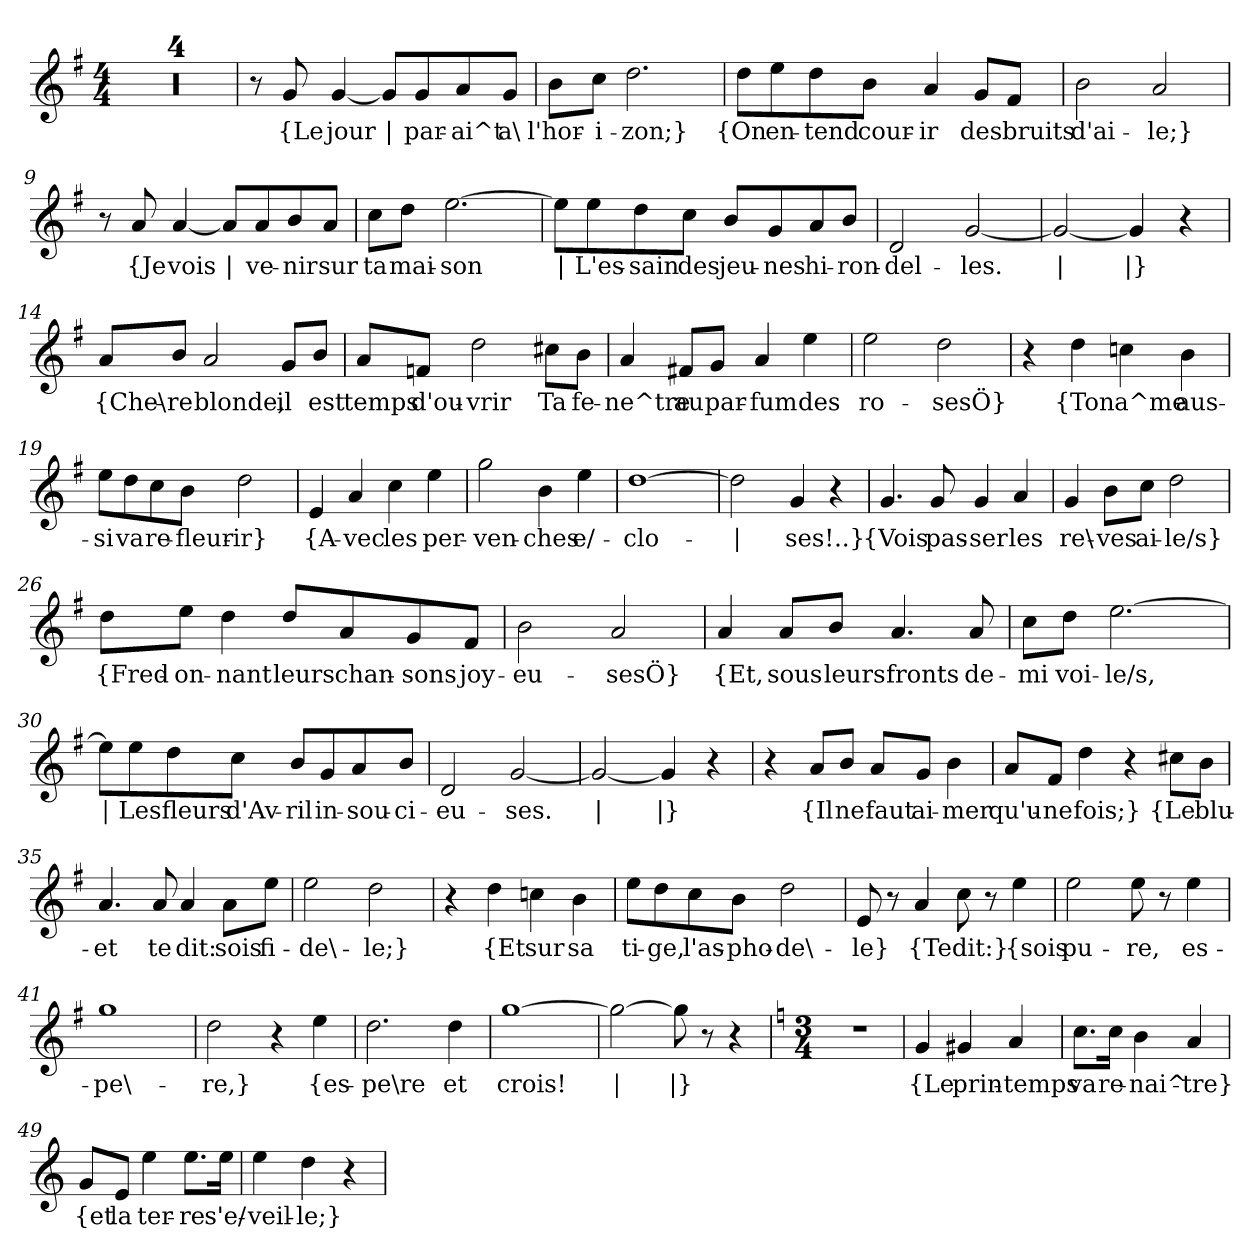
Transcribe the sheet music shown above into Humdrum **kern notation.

**kern	**text
*part1	*part1
*staff1	*staff1
*clefG2	*
*k[f#]	*
*M4/4	*
=1	=1
1r	.
=2	=2
1r	.
=3	=3
1r	.
=4	=4
1r	.
=5	=5
8r	.
!	!LO:LY:b
8g/	{Le
!	!LO:LY:b
[4g/	jour
!	!LO:LY:b
8g/L]	|
!	!LO:LY:b
8g/	par-
!	!LO:LY:b
8a/	-ai^t
!	!LO:LY:b
8g/J	a\
=6	=6
!	!LO:LY:b
8b\L	l'hor-
!	!LO:LY:b
8cc\J	-i-
!	!LO:LY:b
2.dd\	-zon;}
=7	=7
!	!LO:LY:b
8dd\L	{On
!	!LO:LY:b
8ee\	en-
!	!LO:LY:b
8dd\	-tend
!	!LO:LY:b
8b\J	cour-
!	!LO:LY:b
4a/	-ir
!	!LO:LY:b
8g/L	des
!	!LO:LY:b
8f#/J	bruits
!!LO:LB:g=z
=8	=8
!	!LO:LY:b
2b\	d'ai-
!	!LO:LY:b
2a/	-le;}
=9	=9
8r	.
!	!LO:LY:b
8a/	{Je
!	!LO:LY:b
[4a/	vois
!	!LO:LY:b
8a/L]	|
!	!LO:LY:b
8a/	ve-
!	!LO:LY:b
8b/	-nir
!	!LO:LY:b
8a/J	sur
=10	=10
!	!LO:LY:b
8cc\L	ta
!	!LO:LY:b
8dd\J	mai-
!	!LO:LY:b
[2.ee\	-son
=11	=11
!	!LO:LY:b
8ee\L]	|
!	!LO:LY:b
8ee\	L'es-
!	!LO:LY:b
8dd\	-sain
!	!LO:LY:b
8cc\J	des
!	!LO:LY:b
8b/L	jeu-
!	!LO:LY:b
8g/	-nes
!	!LO:LY:b
8a/	hi-
!	!LO:LY:b
8b/J	-ron-
=12	=12
!	!LO:LY:b
2d/	-del-
!	!LO:LY:b
[2g/	-les.
=13	=13
!	!LO:LY:b
2g/_	|
!	!LO:LY:b
4g/]	|}
4r	.
!!LO:LB:g=z
=14	=14
!	!LO:LY:b
8a/L	{Che\-
!	!LO:LY:b
8b/J	-re
!	!LO:LY:b
2a/	blonde,
!	!LO:LY:b
8g/L	il
!	!LO:LY:b
8b/J	est
=15	=15
!	!LO:LY:b
8a/L	temps
!	!LO:LY:b
8fn/J	d'ou-
!	!LO:LY:b
2dd\	-vrir
!	!LO:LY:b
8cc#X\L	Ta
!	!LO:LY:b
8b\J	fe-
=16	=16
!	!LO:LY:b
4a/	-ne^tre
!	!LO:LY:b
8f#X/L	au
!	!LO:LY:b
8g/J	par-
!	!LO:LY:b
4a/	-fum
!	!LO:LY:b
4ee\	des
=17	=17
!	!LO:LY:b
2ee\	ro-
!	!LO:LY:b
2dd\	-sesÖ}
!!LO:LB:g=z
=18	=18
4r	.
!	!LO:LY:b
4dd\	{Ton
!	!LO:LY:b
4ccn\	a^me
!	!LO:LY:b
4b\	aus-
=19	=19
!	!LO:LY:b
8ee\L	-si
!	!LO:LY:b
8dd\	va
!	!LO:LY:b
8cc\	re-
!	!LO:LY:b
8b\J	-fleur-
!	!LO:LY:b
2dd\	-ir}
=20	=20
!	!LO:LY:b
4e/	{A-
!	!LO:LY:b
4a/	-vec
!	!LO:LY:b
4cc\	les
!	!LO:LY:b
4ee\	per-
=21	=21
!	!LO:LY:b
2gg\	-ven-
!	!LO:LY:b
4b\	-ches
!	!LO:LY:b
4ee\	e/-
=22	=22
!	!LO:LY:b
[1dd	-clo-
=23	=23
!	!LO:LY:b
2dd\]	|
!	!LO:LY:b
4g/	-ses!..}
4r	.
!!LO:LB:g=z
=24	=24
!	!LO:LY:b
4.g/	{Vois
!	!LO:LY:b
8g/	pas-
!	!LO:LY:b
4g/	-ser
!	!LO:LY:b
4a/	les
=25	=25
!	!LO:LY:b
4g/	re\-
!	!LO:LY:b
8b\L	-ves
!	!LO:LY:b
8cc\J	ai-
!	!LO:LY:b
2dd\	-le/s}
=26	=26
!	!LO:LY:b
8dd\L	{Fred-
!	!LO:LY:b
8ee\J	-on-
!	!LO:LY:b
4dd\	-nant
!	!LO:LY:b
8dd/L	leurs
!	!LO:LY:b
8a/	chan-
!	!LO:LY:b
8g/	-sons
!	!LO:LY:b
8f#/J	joy-
=27	=27
!	!LO:LY:b
2b\	-eu-
!	!LO:LY:b
2a/	-sesÖ}
!!LO:LB:g=z
=28	=28
!	!LO:LY:b
4a/	{Et,
!	!LO:LY:b
8a/L	sous
!	!LO:LY:b
8b/J	leurs
!	!LO:LY:b
4.a/	fronts
!	!LO:LY:b
8a/	de-
=29	=29
!	!LO:LY:b
8cc\L	-mi
!	!LO:LY:b
8dd\J	voi-
!	!LO:LY:b
[2.ee\	-le/s,
=30	=30
!	!LO:LY:b
8ee\L]	|
!	!LO:LY:b
8ee\	Les
!	!LO:LY:b
8dd\	fleurs
!	!LO:LY:b
8cc\J	d'Av-
!	!LO:LY:b
8b/L	-ril
!	!LO:LY:b
8g/	in-
!	!LO:LY:b
8a/	-sou-
!	!LO:LY:b
8b/J	-ci-
=31	=31
!	!LO:LY:b
2d/	-eu-
!	!LO:LY:b
[2g/	-ses.
=32	=32
!	!LO:LY:b
2g/_	|
!	!LO:LY:b
4g/]	|}
4r	.
!!LO:LB:g=z
=33	=33
4r	.
!	!LO:LY:b
8a/L	{Il
!	!LO:LY:b
8b/J	ne
!	!LO:LY:b
8a/L	faut
!	!LO:LY:b
8g/J	ai-
!	!LO:LY:b
4b\	-mer
=34	=34
!	!LO:LY:b
8a/L	qu'u-
!	!LO:LY:b
8f#/J	-ne
!	!LO:LY:b
4dd\	fois;}
4r	.
!	!LO:LY:b
8cc#X\L	{Le
!	!LO:LY:b
8b\J	blu-
=35	=35
!	!LO:LY:b
4.a/	-et
!	!LO:LY:b
8a/	te
!	!LO:LY:b
4a/	dit:
!	!LO:LY:b
8a\L	sois
!	!LO:LY:b
8ee\J	fi-
=36	=36
!	!LO:LY:b
2ee\	-de\-
!	!LO:LY:b
2dd\	-le;}
=37	=37
4r	.
!	!LO:LY:b
4dd\	{Et
!	!LO:LY:b
4ccn\	sur
!	!LO:LY:b
4b\	sa
!!LO:LB:g=z
=38	=38
!	!LO:LY:b
8ee\L	ti-
!	!LO:LY:b
8dd\	-ge,
!	!LO:LY:b
8cc\	l'as-
!	!LO:LY:b
8b\J	-pho-
!	!LO:LY:b
2dd\	-de\-
=39	=39
!	!LO:LY:b
8e/	-le}
8r	.
!	!LO:LY:b
4a/	{Te
!	!LO:LY:b
8cc\	dit:}
8r	.
!	!LO:LY:b
4ee\	{sois
=40	=40
!	!LO:LY:b
2ee\	pu-
!	!LO:LY:b
8ee\	-re,
8r	.
!	!LO:LY:b
4ee\	es-
=41	=41
!	!LO:LY:b
1gg	-pe\-
=42	=42
!	!LO:LY:b
2dd\	-re,}
4r	.
!	!LO:LY:b
4ee\	{es-
=43	=43
!	!LO:LY:b
2.dd\	-pe\re
!	!LO:LY:b
4dd\	et
=44	=44
!	!LO:LY:b
[1gg	crois!
!!LO:LB:g=z
=45	=45
!	!LO:LY:b
2gg\_	|
!	!LO:LY:b
8gg\]	|}
8r	.
4r	.
=46	=46
*k[]	*
*M3/4	*
2.r	.
=47	=47
!	!LO:LY:b
4g/	{Le
!	!LO:LY:b
4g#X/	prin-
!	!LO:LY:b
4a/	-temps
=48	=48
!	!LO:LY:b
8.cc\L	va
!	!LO:LY:b
16cc\Jk	re-
!	!LO:LY:b
4b\	-nai^-
!	!LO:LY:b
4a/	-tre}
=49	=49
!	!LO:LY:b
8g/L	{et
!	!LO:LY:b
8e/J	la
!	!LO:LY:b
4ee\	ter-
!	!LO:LY:b
8.ee\L	-re
!	!LO:LY:b
16ee\Jk	s'e/-
=50	=50
!	!LO:LY:b
4ee\	-veil-
!	!LO:LY:b
4dd\	-le;}
4r	.
=	=
*-	*-
